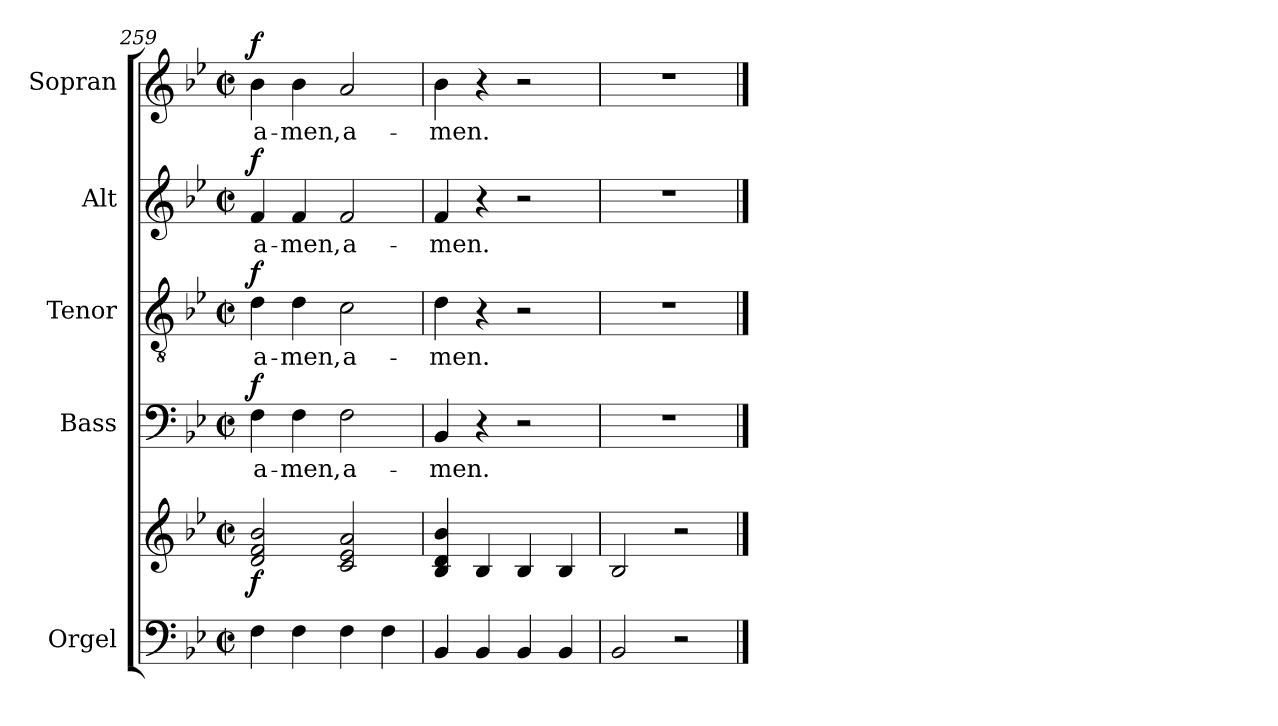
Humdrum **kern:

**kern	**kern	**dynam	**kern	**text	**dynam	**kern	**text	**dynam	**kern	**text	**dynam	**kern	**text	**dynam
*part5	*part5	*part5	*part4	*part4	*part4	*part3	*part3	*part3	*part2	*part2	*part2	*part1	*part1	*part1
*staff6	*staff5	*staff5/6	*staff4	*staff4	*staff4	*staff3	*staff3	*staff3	*staff2	*staff2	*staff2	*staff1	*staff1	*staff1
*I"Orgel	*	*	*I"Bass	*	*	*I"Tenor	*	*	*I"Alt	*	*	*I"Sopran	*	*
*I'Org.	*	*	*I'B.	*	*	*I'T.	*	*	*I'A.	*	*	*I'S.	*	*
*clefF4	*clefG2	*	*clefF4	*	*	*clefGv2	*	*	*clefG2	*	*	*clefG2	*	*
*k[b-e-]	*k[b-e-]	*	*k[b-e-]	*	*	*k[b-e-]	*	*	*k[b-e-]	*	*	*k[b-e-]	*	*
*B-:	*B-:	*	*B-:	*	*	*B-:	*	*	*B-:	*	*	*B-:	*	*
*M2/2	*M2/2	*	*M2/2	*	*	*M2/2	*	*	*M2/2	*	*	*M2/2	*	*
*met(c|)	*met(c|)	*	*met(c|)	*	*	*met(c|)	*	*	*met(c|)	*	*	*met(c|)	*	*
=259	=259	=259	=259	=259	=259	=259	=259	=259	=259	=259	=259	=259	=259	=259
!	!	!LO:DY:b	!	!LO:LY:b	!LO:DY:a	!	!LO:LY:b	!LO:DY:a	!	!LO:LY:b	!LO:DY:a	!	!LO:LY:b	!LO:DY:a
4F\	2d/ 2f/ 2b-/	f	4F\	a-	f	4d\	a-	f	4f/	a-	f	4b-\	a-	f
!	!	!	!	!LO:LY:b	!	!	!LO:LY:b	!	!	!LO:LY:b	!	!	!LO:LY:b	!
4F\	.	.	4F\	-men,	.	4d\	-men,	.	4f/	-men,	.	4b-\	-men,	.
!	!	!	!	!LO:LY:b	!	!	!LO:LY:b	!	!	!LO:LY:b	!	!	!LO:LY:b	!
4F\	2c/ 2e-/ 2a/	.	2F\	a-	.	2c\	a-	.	2f/	a-	.	2a/	a-	.
4F\	.	.	.	.	.	.	.	.	.	.	.	.	.	.
=260	=260	=260	=260	=260	=260	=260	=260	=260	=260	=260	=260	=260	=260	=260
!	!	!	!	!LO:LY:b	!	!	!LO:LY:b	!	!	!LO:LY:b	!	!	!LO:LY:b	!
4BB-/	4B-/ 4d/ 4b-/	.	4BB-/	-men.	.	4d\	-men.	.	4f/	-men.	.	4b-\	-men.	.
4BB-/	4B-/	.	4r	.	.	4r	.	.	4r	.	.	4r	.	.
4BB-/	4B-/	.	2r	.	.	2r	.	.	2r	.	.	2r	.	.
4BB-/	4B-/	.	.	.	.	.	.	.	.	.	.	.	.	.
=261	=261	=261	=261	=261	=261	=261	=261	=261	=261	=261	=261	=261	=261	=261
2BB-/	2B-/	.	1r	.	.	1r	.	.	1r	.	.	1r	.	.
2r	2r	.	.	.	.	.	.	.	.	.	.	.	.	.
==	==	==	==	==	==	==	==	==	==	==	==	==	==	==
*-	*-	*-	*-	*-	*-	*-	*-	*-	*-	*-	*-	*-	*-	*-
